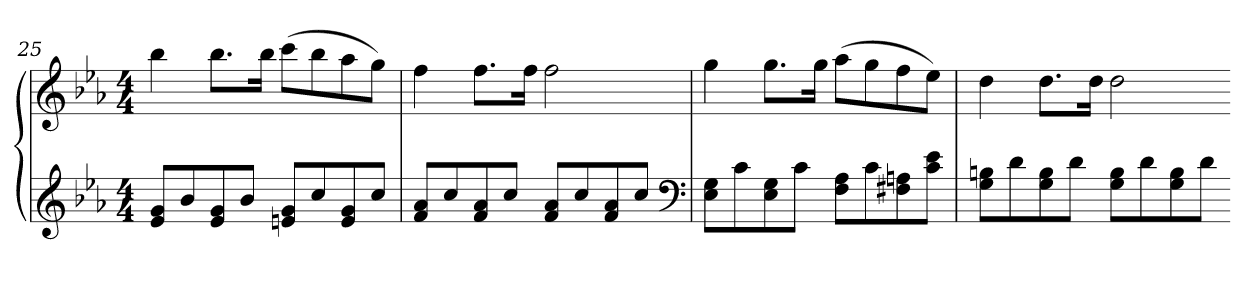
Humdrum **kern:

**kern	**kern
*part1	*part1
*staff2	*staff1
*clefG2	*clefG2
*k[b-e-a-]	*k[b-e-a-]
*c:	*c:
*M4/4	*M4/4
=25	=25
8e- 8gL	4bb-
8b-	.
8e- 8g	8.bb-L
8b-J	.
.	16bb-Jk
8en 8gL	(8cccL
8cc	8bb-
8e 8g	8aa-
8ccJ	8ggJ)
=26	=26
8f 8a-L	4ff
8cc	.
8f 8a-	8.ffL
8ccJ	.
.	16ffJk
8f 8a-L	2ff
8cc	.
8f 8a-	.
8ccJ	.
*clefF4	*
=27	=27
8E- 8GL	4gg
8c	.
8E- 8G	8.ggL
8cJ	.
.	16ggJk
8F 8A-L	(8aa-L
8c	8gg
8F#X 8An	8ff
8c 8e-J	8ee-J)
=28	=28
8G 8BnL	4dd
8d	.
8G 8B	8.ddL
8dJ	.
.	16ddJk
8G 8BL	2dd
8d	.
8G 8B	.
8dJ	.
=-	=-
*-	*-
